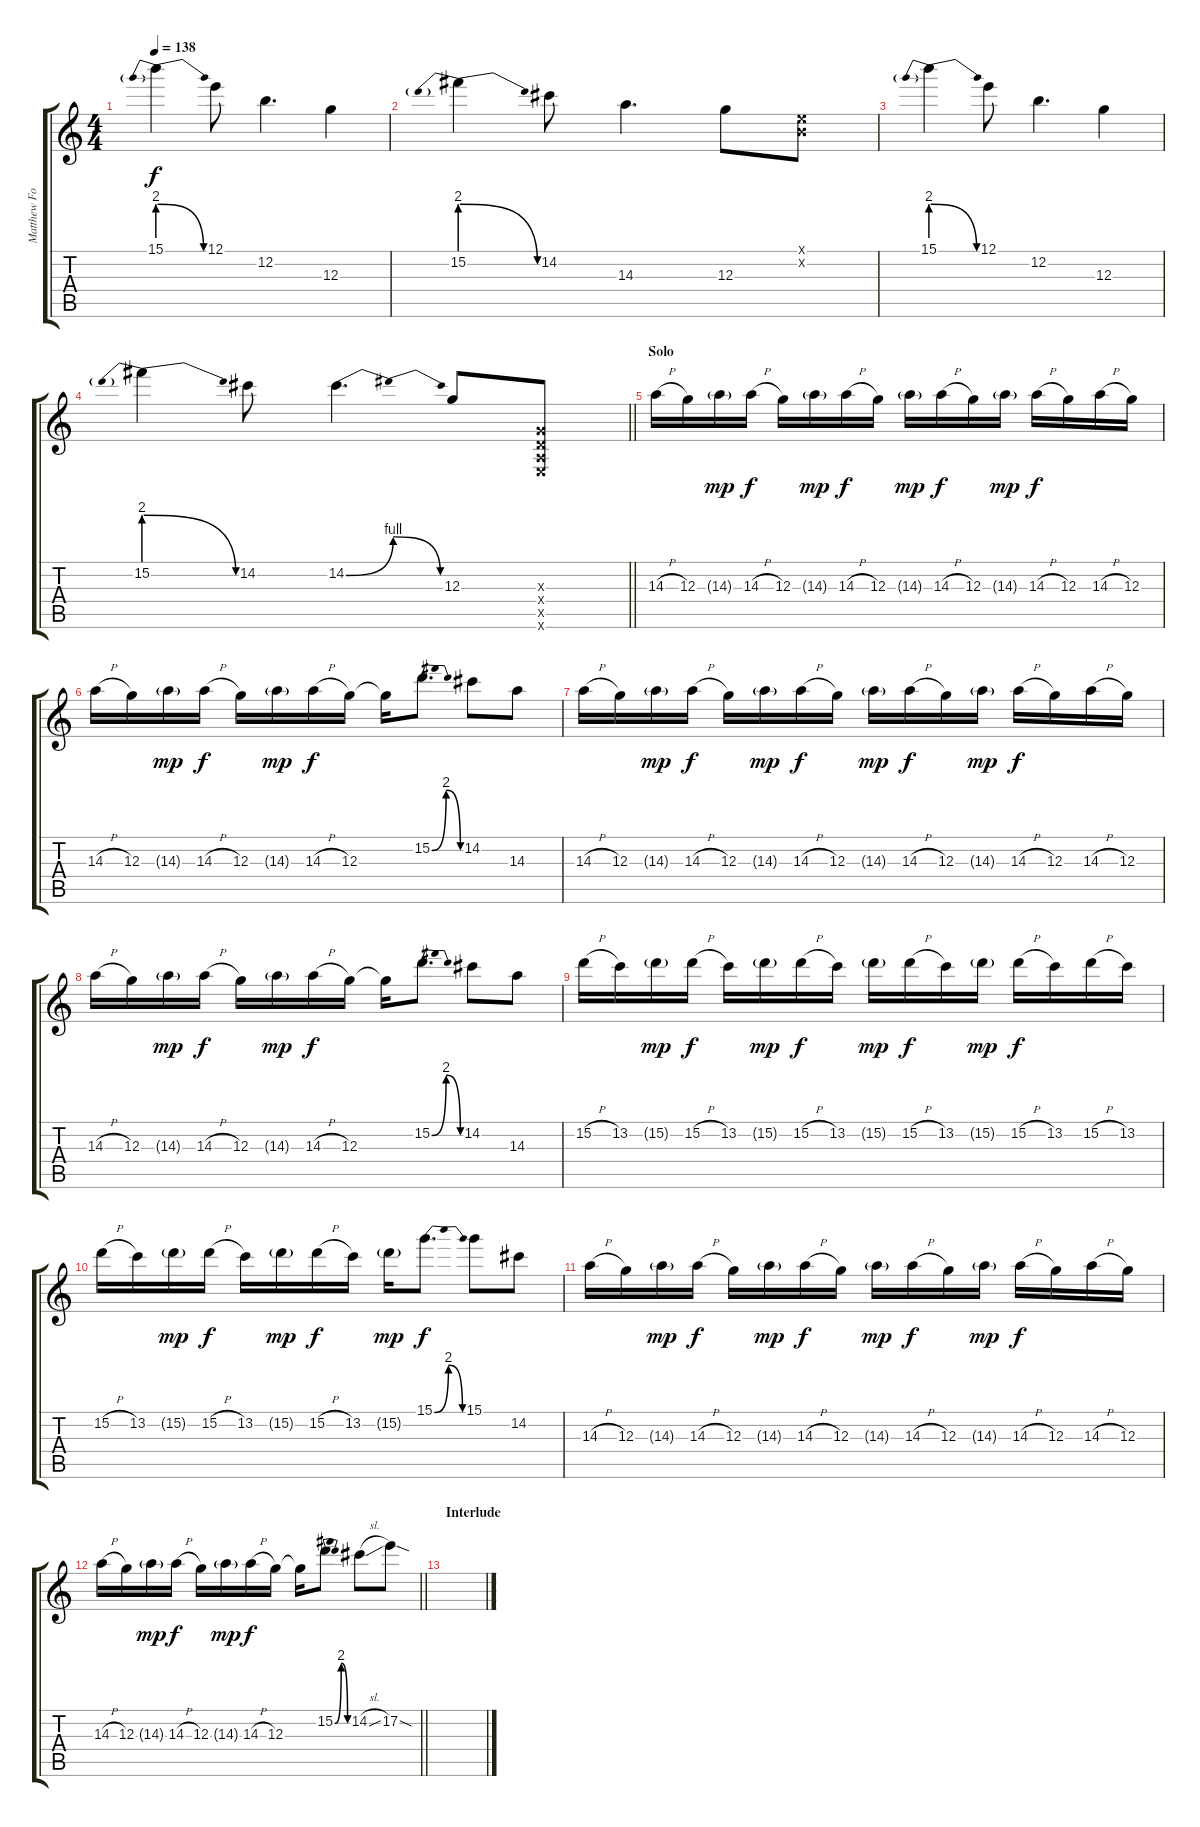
\track ("Matthew Followill" "Matthew Fo") {instrument overdrivenguitar}
\staff {score tabs}
\tuning (E4 B3 G3 D3 A2 E2) {hide}
\ts (4 4)
\tempo 138
\clef g2
\ks c
15.1{be (prebendrelease 0 8 60 0)}.4{dy f} 12.1.8 12.2.4{d} 12.3.4 |
15.2{be (prebendrelease 0 8 60 0)}.4 14.2.8 14.3.4{d} 12.3.8 (0.1{x} 0.2{x}).8 |
15.1{be (prebendrelease 0 8 60 0)}.4 12.1.8 12.2.4{d} 12.3.4 |
\barLineRight lightlight
15.2{be (prebendrelease 0 8 60 0)}.4 14.2.8 14.2{be (bendrelease 0 0 10 4 15 4 60 0)}.4{d} 12.3.8 (0.3{x} 0.4{x} 0.5{x} 0.6{x}).8 |
\section ("" "Solo")
14.3{h}.16 12.3.16 14.3{g}.16{dy mp} 14.3{h}.16{dy f} 12.3.16 14.3{g}.16{dy mp} 14.3{h}.16{dy f} 12.3.16 14.3{g}.16{dy mp} 14.3{h}.16{dy f} 12.3.16 14.3{g}.16{dy mp} 14.3{h}.16{dy f} 12.3.16 14.3{h}.16 12.3.16 |
14.3{h}.16 12.3.16 14.3{g}.16{dy mp} 14.3{h}.16{dy f} 12.3.16 14.3{g}.16{dy mp} 14.3{h}.16{dy f} 12.3.16 12.3{t}.16 15.2{be (bendrelease 0 0 5 8 15 8 60 0)}.8{d} 14.2.8 14.3.8 |
14.3{h}.16 12.3.16 14.3{g}.16{dy mp} 14.3{h}.16{dy f} 12.3.16 14.3{g}.16{dy mp} 14.3{h}.16{dy f} 12.3.16 14.3{g}.16{dy mp} 14.3{h}.16{dy f} 12.3.16 14.3{g}.16{dy mp} 14.3{h}.16{dy f} 12.3.16 14.3{h}.16 12.3.16 |
14.3{h}.16 12.3.16 14.3{g}.16{dy mp} 14.3{h}.16{dy f} 12.3.16 14.3{g}.16{dy mp} 14.3{h}.16{dy f} 12.3.16 12.3{t}.16 15.2{be (bendrelease 0 0 5 8 15 8 60 0)}.8{d} 14.2.8 14.3.8 |
15.2{h}.16 13.2.16 15.2{g}.16{dy mp} 15.2{h}.16{dy f} 13.2.16 15.2{g}.16{dy mp} 15.2{h}.16{dy f} 13.2.16 15.2{g}.16{dy mp} 15.2{h}.16{dy f} 13.2.16 15.2{g}.16{dy mp} 15.2{h}.16{dy f} 13.2.16 15.2{h}.16 13.2.16 |
15.2{h}.16 13.2.16 15.2{g}.16{dy mp} 15.2{h}.16{dy f} 13.2.16 15.2{g}.16{dy mp} 15.2{h}.16{dy f} 13.2.16 15.2{g}.16{dy mp} 15.1{be (bendrelease 0 0 5 8 15 8 60 0)}.8{d dy f} 15.1.8 14.2.8 |
14.3{h}.16 12.3.16 14.3{g}.16{dy mp} 14.3{h}.16{dy f} 12.3.16 14.3{g}.16{dy mp} 14.3{h}.16{dy f} 12.3.16 14.3{g}.16{dy mp} 14.3{h}.16{dy f} 12.3.16 14.3{g}.16{dy mp} 14.3{h}.16{dy f} 12.3.16 14.3{h}.16 12.3.16 |
\barLineRight lightlight
14.3{h}.16 12.3.16 14.3{g}.16{dy mp} 14.3{h}.16{dy f} 12.3.16 14.3{g}.16{dy mp} 14.3{h}.16{dy f} 12.3.16 12.3{t}.16 15.2{be (bendrelease 0 0 5 8 15 8 60 0)}.8{d} 14.2{sl}.8 17.2{sod}.8 |
\section ("" "Interlude")
